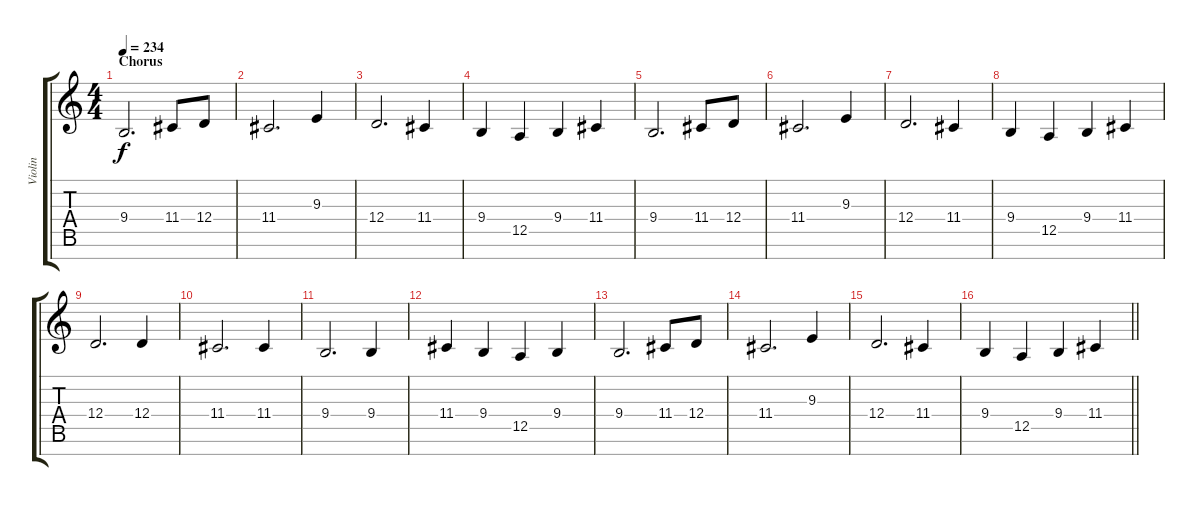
\track ("Violin" "Violin") {instrument violin}
\staff {score tabs}
\tuning (E4 B3 G3 D3 A2 E2 B1) {hide}
\ts (4 4)
\section ("" "Chorus")
\tempo 234
\clef g2
\ks c
9.4.2{d dy f} 11.4.8 12.4.8 |
11.4.2{d} 9.3.4 |
12.4.2{d} 11.4.4 |
9.4.4 12.5.4 9.4.4 11.4.4 |
9.4.2{d} 11.4.8 12.4.8 |
11.4.2{d} 9.3.4 |
12.4.2{d} 11.4.4 |
9.4.4 12.5.4 9.4.4 11.4.4 |
12.4.2{d} 12.4.4 |
11.4.2{d} 11.4.4 |
9.4.2{d} 9.4.4 |
11.4.4 9.4.4 12.5.4 9.4.4 |
9.4.2{d} 11.4.8 12.4.8 |
11.4.2{d} 9.3.4 |
12.4.2{d} 11.4.4 |
\barLineRight lightlight
9.4.4 12.5.4 9.4.4 11.4.4
